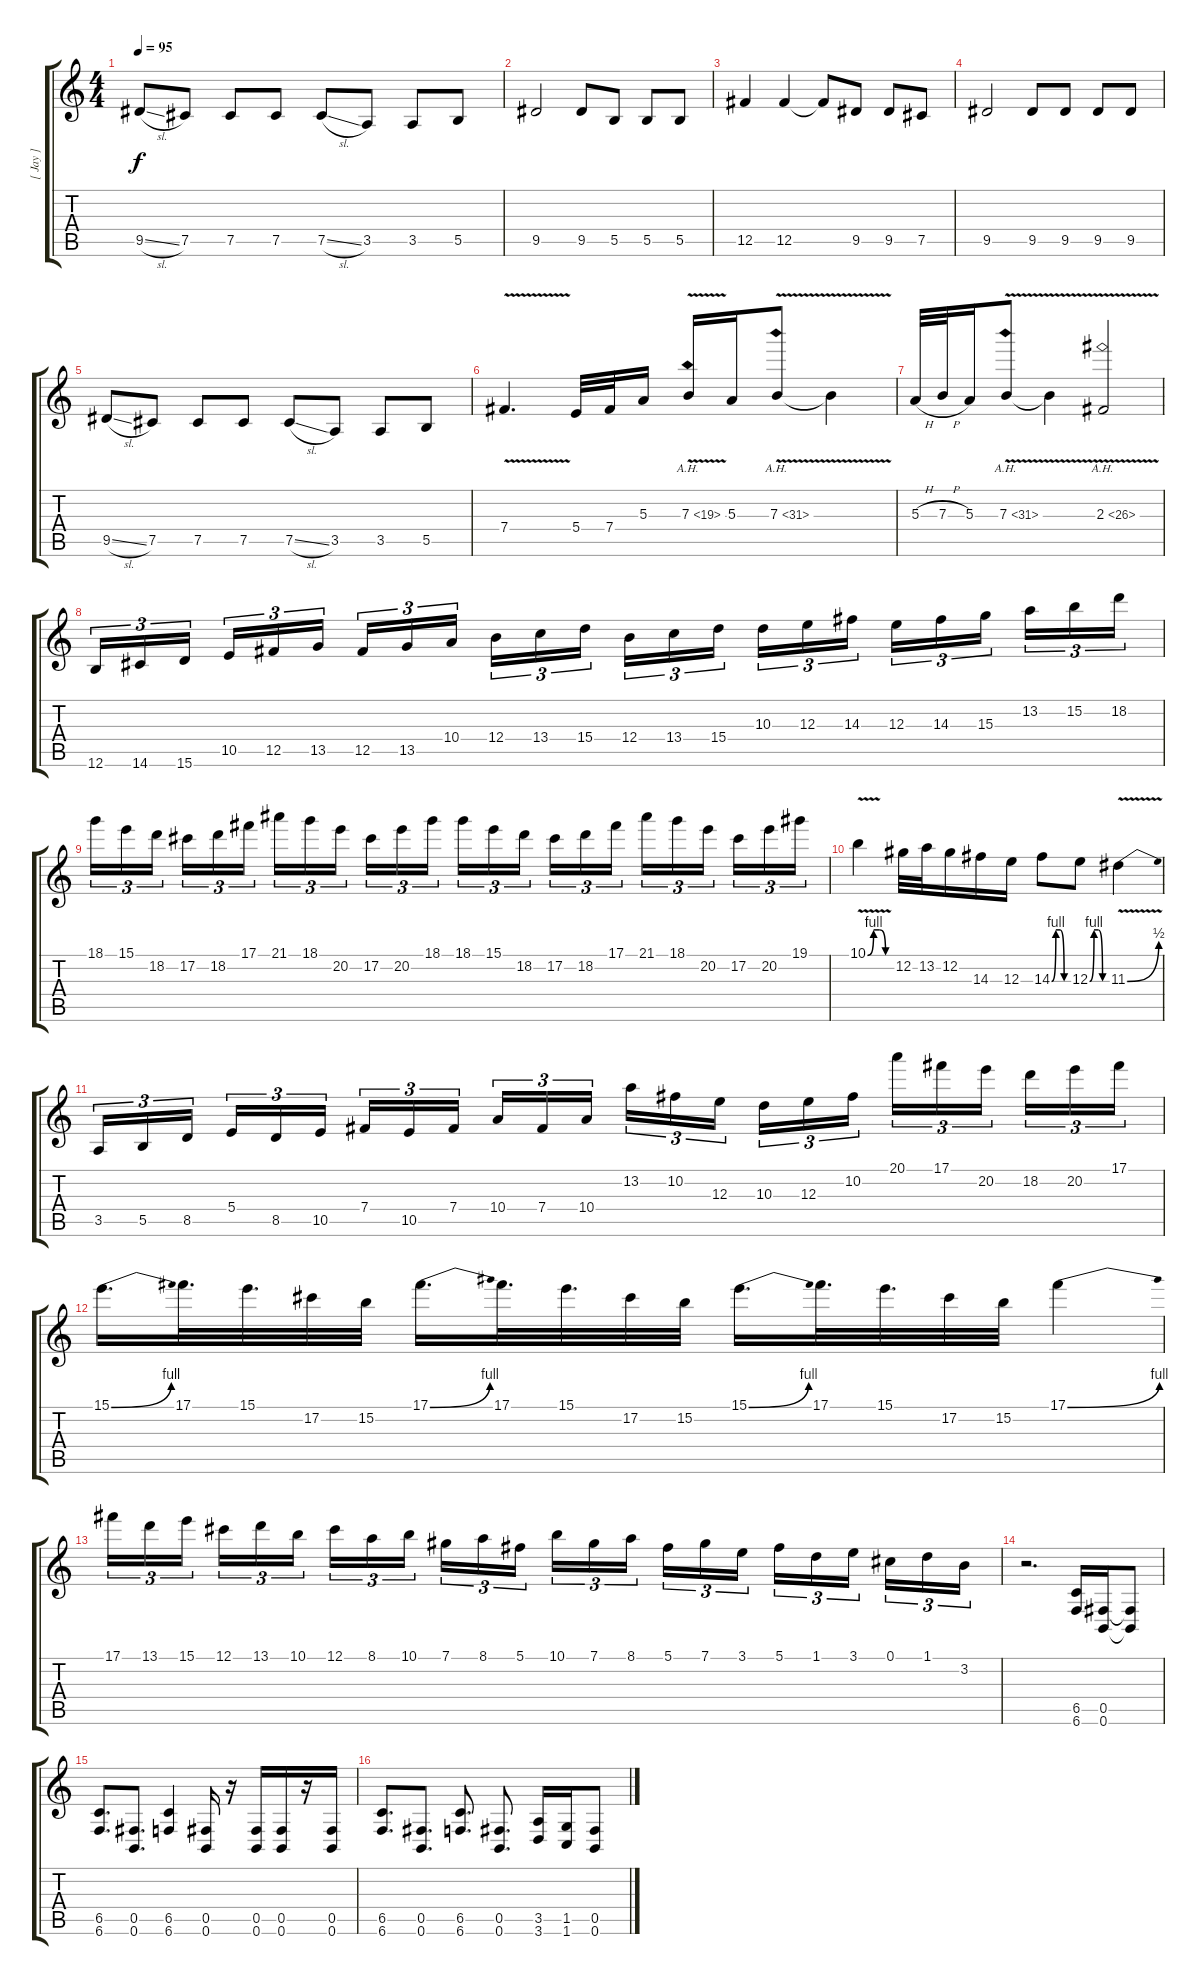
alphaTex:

\track ("[ Jay ]" "[ Jay ]") {instrument distortionguitar}
\staff {score tabs}
\tuning (Db4 Ab3 E3 B2 Gb2 B1) {hide}
\ts (4 4)
\tempo 95
\clef g2
\ks c
9.5{sl}.8{dy f} 7.5.8 7.5.8 7.5.8 7.5{sl}.8 3.5.8 3.5.8 5.5.8 |
9.5.2 9.5.8 5.5.8 5.5.8 5.5.8 |
12.5.4 12.5.4 12.5{t}.8 9.5.8 9.5.8 7.5.8 |
9.5.2 9.5.8 9.5.8 9.5.8 9.5.8 |
9.5{sl}.8 7.5.8 7.5.8 7.5.8 7.5{sl}.8 3.5.8 3.5.8 5.5.8 |
7.4{v}.4{d} 5.4.32 7.4.32 5.3.16 7.3{ah 12 v}.16 5.3.16 7.3{ah 24 v}.8 7.3{t}.4 |
5.3{h}.32 7.3{h}.32 5.3.16 7.3{ah 24 v}.8 7.3{t}.4 2.3{ah 24 v}.2 |
12.6.16{tu (3 2)} 14.6.16{tu (3 2)} 15.6.16{tu (3 2) beam splitsecondary} 10.5.16{tu (3 2)} 12.5.16{tu (3 2)} 13.5.16{tu (3 2)} 12.5.16{tu (3 2)} 13.5.16{tu (3 2)} 10.4.16{tu (3 2) beam splitsecondary} 12.4.16{tu (3 2)} 13.4.16{tu (3 2)} 15.4.16{tu (3 2)} 12.4.16{tu (3 2)} 13.4.16{tu (3 2)} 15.4.16{tu (3 2) beam splitsecondary} 10.3.16{tu (3 2)} 12.3.16{tu (3 2)} 14.3.16{tu (3 2)} 12.3.16{tu (3 2)} 14.3.16{tu (3 2)} 15.3.16{tu (3 2) beam splitsecondary} 13.2.16{tu (3 2)} 15.2.16{tu (3 2)} 18.2.16{tu (3 2)} |
18.1.16{tu (3 2)} 15.1.16{tu (3 2)} 18.2.16{tu (3 2) beam splitsecondary} 17.2.16{tu (3 2)} 18.2.16{tu (3 2)} 17.1.16{tu (3 2)} 21.1.16{tu (3 2)} 18.1.16{tu (3 2)} 20.2.16{tu (3 2) beam splitsecondary} 17.2.16{tu (3 2)} 20.2.16{tu (3 2)} 18.1.16{tu (3 2)} 18.1.16{tu (3 2)} 15.1.16{tu (3 2)} 18.2.16{tu (3 2) beam splitsecondary} 17.2.16{tu (3 2)} 18.2.16{tu (3 2)} 17.1.16{tu (3 2)} 21.1.16{tu (3 2)} 18.1.16{tu (3 2)} 20.2.16{tu (3 2) beam splitsecondary} 17.2.16{tu (3 2)} 20.2.16{tu (3 2)} 19.1.16{tu (3 2)} |
10.1{be (custom 0 0 15 4 30 4 45 0 60 0) v}.4 12.2.32 13.2.32 12.2.16 14.3.16 12.3.16 14.3{be (custom 0 0 15 4 30 4 45 0 60 0)}.8 12.3{be (custom 0 0 15 4 30 4 45 0 60 0)}.8 11.3{be (bend 0 0 60 2) v}.4 |
3.5.16{tu (3 2)} 5.5.16{tu (3 2)} 8.5.16{tu (3 2) beam splitsecondary} 5.4.16{tu (3 2)} 8.5.16{tu (3 2)} 10.5.16{tu (3 2)} 7.4.16{tu (3 2)} 10.5.16{tu (3 2)} 7.4.16{tu (3 2) beam splitsecondary} 10.4.16{tu (3 2)} 7.4.16{tu (3 2)} 10.4.16{tu (3 2)} 13.2.16{tu (3 2)} 10.2.16{tu (3 2)} 12.3.16{tu (3 2) beam splitsecondary} 10.3.16{tu (3 2)} 12.3.16{tu (3 2)} 10.2.16{tu (3 2)} 20.1.16{tu (3 2)} 17.1.16{tu (3 2)} 20.2.16{tu (3 2) beam splitsecondary} 18.2.16{tu (3 2)} 20.2.16{tu (3 2)} 17.1.16{tu (3 2)} |
15.1{be (bend 0 0 60 4)}.16{d} 17.1.32{d} 15.1.32{d} 17.2.32 15.2.32 17.1{be (bend 0 0 60 4)}.16{d} 17.1.32{d} 15.1.32{d} 17.2.32 15.2.32 15.1{be (bend 0 0 60 4)}.16{d} 17.1.32{d} 15.1.32{d} 17.2.32 15.2.32 17.1{be (bend 0 0 60 4)}.4 |
17.1.16{tu (3 2)} 13.1.16{tu (3 2)} 15.1.16{tu (3 2) beam splitsecondary} 12.1.16{tu (3 2)} 13.1.16{tu (3 2)} 10.1.16{tu (3 2)} 12.1.16{tu (3 2)} 8.1.16{tu (3 2)} 10.1.16{tu (3 2) beam splitsecondary} 7.1.16{tu (3 2)} 8.1.16{tu (3 2)} 5.1.16{tu (3 2)} 10.1.16{tu (3 2)} 7.1.16{tu (3 2)} 8.1.16{tu (3 2) beam splitsecondary} 5.1.16{tu (3 2)} 7.1.16{tu (3 2)} 3.1.16{tu (3 2)} 5.1.16{tu (3 2)} 1.1.16{tu (3 2)} 3.1.16{tu (3 2) beam splitsecondary} 0.1.16{tu (3 2)} 1.1.16{tu (3 2)} 3.2.16{tu (3 2)} |
r.2{d} (6.5 6.6).16 (0.5 0.6).16 (0.5{t} 0.6{t}).8 |
(6.5 6.6).8{d} (0.5 0.6).8{d} (6.5 6.6).4 (0.5 0.6).16 r.16 (0.5 0.6).16 (0.5 0.6).16 r.16 (0.5 0.6).16 |
(6.5 6.6).8{d} (0.5 0.6).8{d} (6.5 6.6).8{d} (0.5 0.6).8{d} (3.5 3.6).16 (1.5 1.6).16 (0.5 0.6).8
